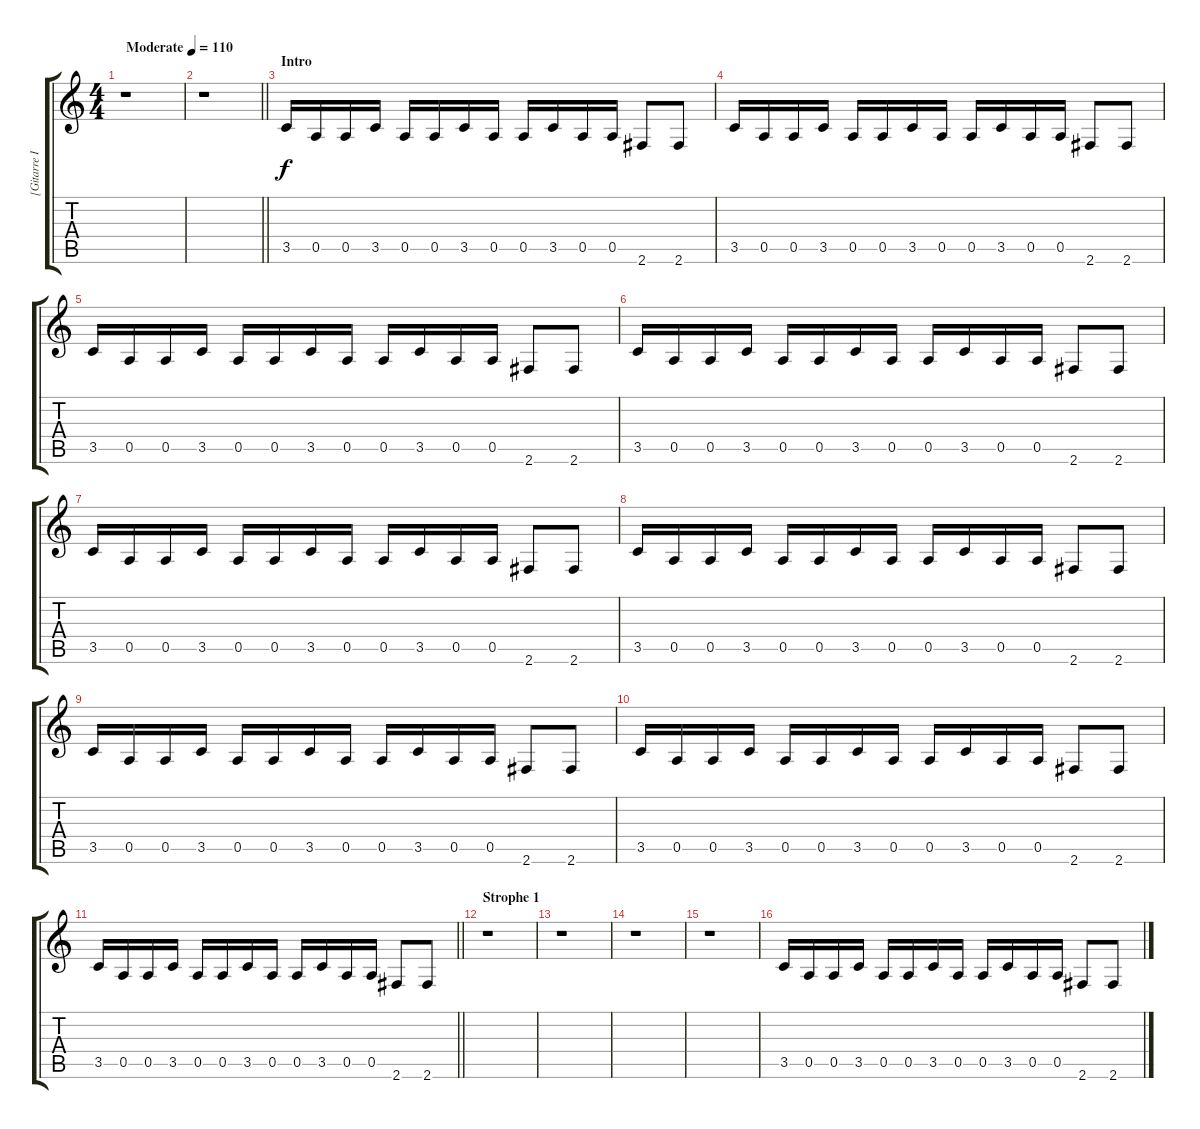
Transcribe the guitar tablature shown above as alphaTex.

\track ("[Gitarre I Effekt]" "[Gitarre I") {instrument distortionguitar}
\staff {score tabs}
\tuning (E4 B3 G3 D3 A2 E2) {hide}
\ts (4 4)
\tempo (110 "Moderate")
\clef g2
\ks c
r.1{dy f instrument distortionguitar} |
\barLineRight lightlight
r.1 |
\section ("" "Intro")
3.5.16{volume 10 balance 0} 0.5.16 0.5.16 3.5.16 0.5.16 0.5.16 3.5.16 0.5.16 0.5.16 3.5.16 0.5.16 0.5.16 2.6.8 2.6.8 |
3.5.16 0.5.16 0.5.16 3.5.16 0.5.16 0.5.16 3.5.16 0.5.16 0.5.16 3.5.16 0.5.16 0.5.16 2.6.8{volume 16 balance 8} 2.6.8 |
3.5.16{volume 12 balance 11} 0.5.16 0.5.16 3.5.16 0.5.16 0.5.16 3.5.16 0.5.16 0.5.16 3.5.16 0.5.16 0.5.16 2.6.8{volume 16 balance 8} 2.6.8 |
3.5.16{volume 12 balance 11} 0.5.16 0.5.16 3.5.16 0.5.16 0.5.16 3.5.16 0.5.16 0.5.16 3.5.16 0.5.16 0.5.16 2.6.8{volume 16 balance 8} 2.6.8 |
3.5.16{volume 12 balance 11} 0.5.16 0.5.16 3.5.16 0.5.16 0.5.16 3.5.16 0.5.16 0.5.16 3.5.16 0.5.16 0.5.16 2.6.8{volume 16 balance 8} 2.6.8 |
3.5.16{volume 12 balance 11} 0.5.16 0.5.16 3.5.16 0.5.16 0.5.16 3.5.16 0.5.16 0.5.16 3.5.16 0.5.16 0.5.16 2.6.8{volume 16 balance 8} 2.6.8 |
3.5.16{volume 12 balance 11} 0.5.16 0.5.16 3.5.16 0.5.16 0.5.16 3.5.16 0.5.16 0.5.16 3.5.16 0.5.16 0.5.16 2.6.8{volume 16 balance 8} 2.6.8 |
3.5.16{volume 12 balance 11} 0.5.16 0.5.16 3.5.16 0.5.16 0.5.16 3.5.16 0.5.16 0.5.16 3.5.16 0.5.16 0.5.16 2.6.8{volume 16 balance 8} 2.6.8 |
\barLineRight lightlight
3.5.16{volume 8 instrument distortionguitar} 0.5.16 0.5.16 3.5.16 0.5.16 0.5.16 3.5.16 0.5.16 0.5.16 3.5.16 0.5.16 0.5.16 2.6.8 2.6.8 |
\section ("" "Strophe 1")
r.1 |
r.1 |
r.1 |
r.1 |
3.5.16{volume 12 balance 11 instrument distortionguitar} 0.5.16 0.5.16 3.5.16 0.5.16 0.5.16 3.5.16 0.5.16 0.5.16 3.5.16 0.5.16 0.5.16 2.6.8{volume 16 balance 8} 2.6.8
